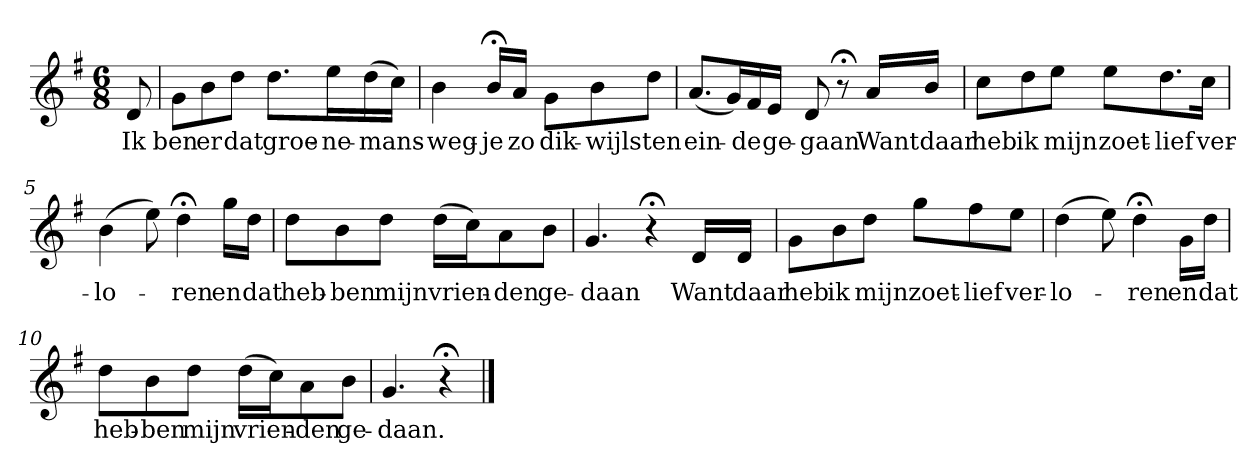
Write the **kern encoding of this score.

**kern	**text
*part1	*part1
*staff1	*staff1
*k[f#]	*
*G:	*
*M6/8	*
*MM120	*
=	=
8d	Ik
=1	=1
8gL	ben
8b	er
8ddJ	dat
8.ddL	groe-
16eeL	-ne-
(16dd	-mans-
16ccJJ)	.
=2	=2
4b	-weg-
16b;<LL	-je
16aJJ	zo
8gL	dik-
8b	-wijls
8ddJ	ten
=3	=3
(8.aL	ein-
16gL)	.
16f#	-de
16eJJ	ge-
8d	-gaan
8r;<	.
16aLL	Want
16bJJ	daar
=4	=4
8ccL	heb
8dd	ik
8eeJ	mijn
8eeL	zoet-
8.dd	-lief
16ccJk	ver-
=5	=5
(4b	-lo-
8ee)	.
4dd;<	-ren
16ggLL	en
16ddJJ	dat
=6	=6
8ddL	heb-
8b	-ben
8ddJ	mijn
(16ddLL	vrien-
16ccJ)	.
8a	-den
8bJ	ge-
=7	=7
4.g	-daan
4r;<	.
16dLL	Want
16dJJ	daar
=8	=8
8gL	heb
8b	ik
8ddJ	mijn
8ggL	zoet-
8ff#	-lief
8eeJ	ver-
=9	=9
(4dd	-lo-
8ee)	.
4dd;<	-ren
16gLL	en
16ddJJ	dat
=10	=10
8ddL	heb-
8b	-ben
8ddJ	mijn
(16ddLL	vrien-
16ccJ)	.
8a	-den
8bJ	ge-
=11	=11
4.g	-daan.
4r;<	.
==	==
*-	*-
